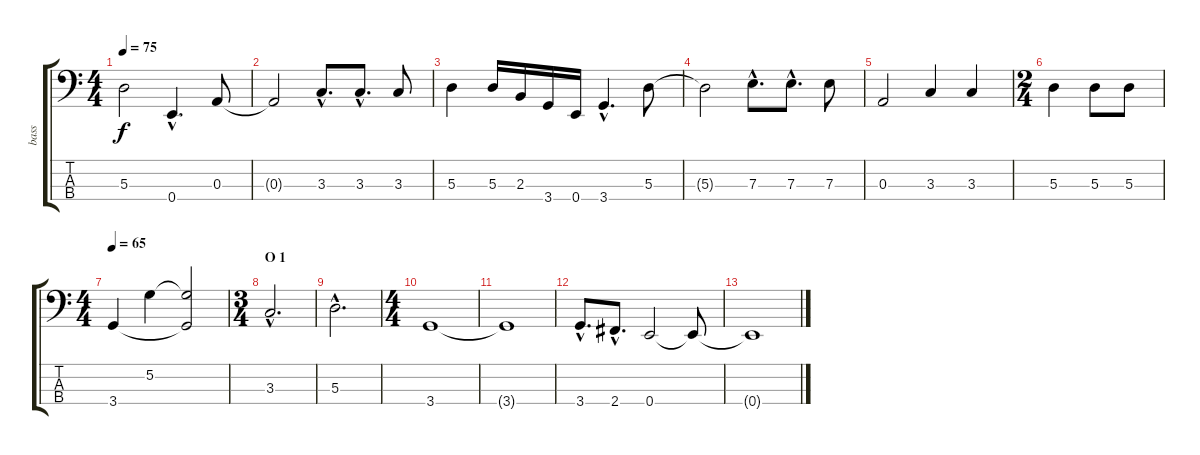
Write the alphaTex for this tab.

\track ("bass" "bass") {instrument electricbassfinger}
\staff {score tabs}
\tuning (G2 D2 A1 E1) {hide}
\ts (4 4)
\tempo 75
\clef f4
\ks c
5.3.2{dy f} 0.4{hac}.4{d} 0.3.8 |
0.3{t}.2 3.3{hac}.8{d} 3.3{hac}.8{d} 3.3.8 |
5.3.4 5.3.16 2.3.16 3.4.16 0.4.16 3.4{hac}.4{d} 5.3.8 |
5.3{t}.2 7.3{hac}.8{d} 7.3{hac}.8{d} 7.3.8 |
0.3.2 3.3.4 3.3.4 |
\ts (2 4)
5.3.4 5.3.8 5.3.8 |
\ts (4 4)
\tempo 65
3.4.4 5.2.4 (5.2{t} 3.4{t}).2 |
\ts (3 4)
\section ("" "O 1")
3.3{hac}.2{d} |
5.3{hac}.2{d} |
\ts (4 4)
3.4.1 |
3.4{t}.1 |
3.4{hac}.8{d} 2.4{hac}.8{d} 0.4.2 0.4{t}.8 |
0.4{t}.1
